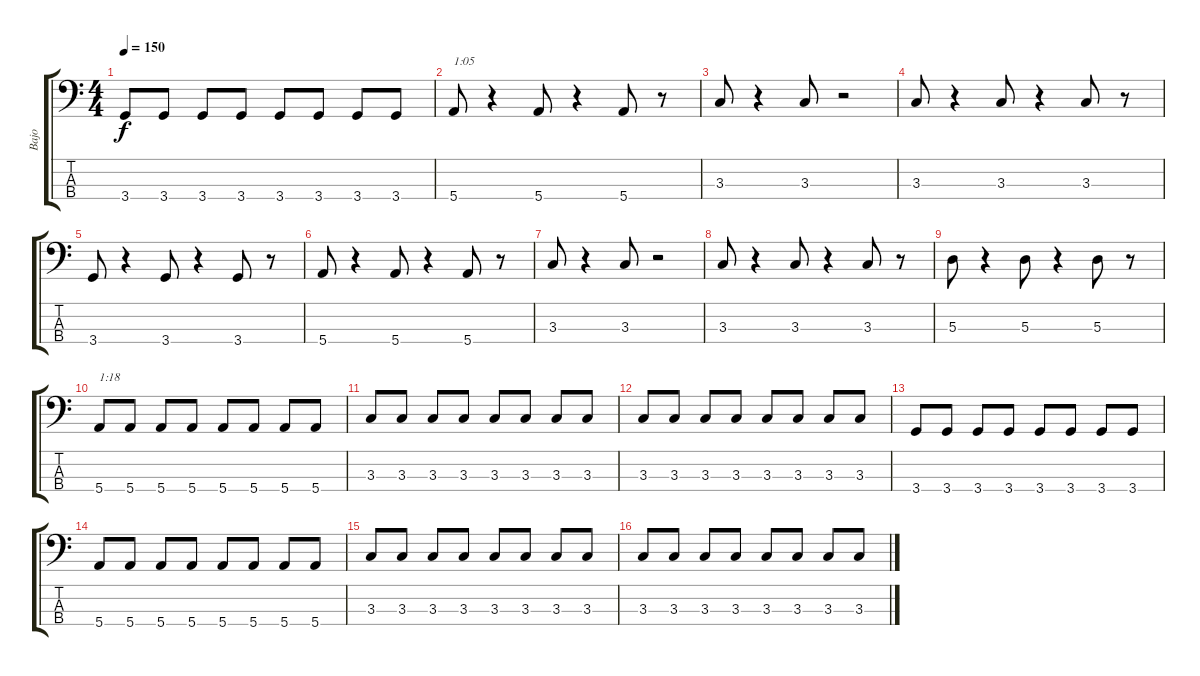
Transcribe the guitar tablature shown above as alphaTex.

\track ("Bajo" "Bajo") {instrument electricbassfinger}
\staff {score tabs}
\tuning (G2 D2 A1 E1) {hide}
\ts (4 4)
\tempo 150
\clef f4
\ks c
3.4.8{dy f} 3.4.8 3.4.8 3.4.8 3.4.8 3.4.8 3.4.8 3.4.8 |
5.4.8{txt "1:05"} r.4 5.4.8 r.4 5.4.8 r.8 |
3.3.8 r.4 3.3.8 r.2 |
3.3.8 r.4 3.3.8 r.4 3.3.8 r.8 |
3.4.8 r.4 3.4.8 r.4 3.4.8 r.8 |
5.4.8 r.4 5.4.8 r.4 5.4.8 r.8 |
3.3.8 r.4 3.3.8 r.2 |
3.3.8 r.4 3.3.8 r.4 3.3.8 r.8 |
5.3.8 r.4 5.3.8 r.4 5.3.8 r.8 |
5.4.8{txt "1:18"} 5.4.8 5.4.8 5.4.8 5.4.8 5.4.8 5.4.8 5.4.8 |
3.3.8 3.3.8 3.3.8 3.3.8 3.3.8 3.3.8 3.3.8 3.3.8 |
3.3.8 3.3.8 3.3.8 3.3.8 3.3.8 3.3.8 3.3.8 3.3.8 |
3.4.8 3.4.8 3.4.8 3.4.8 3.4.8 3.4.8 3.4.8 3.4.8 |
5.4.8 5.4.8 5.4.8 5.4.8 5.4.8 5.4.8 5.4.8 5.4.8 |
3.3.8 3.3.8 3.3.8 3.3.8 3.3.8 3.3.8 3.3.8 3.3.8 |
3.3.8 3.3.8 3.3.8 3.3.8 3.3.8 3.3.8 3.3.8 3.3.8
